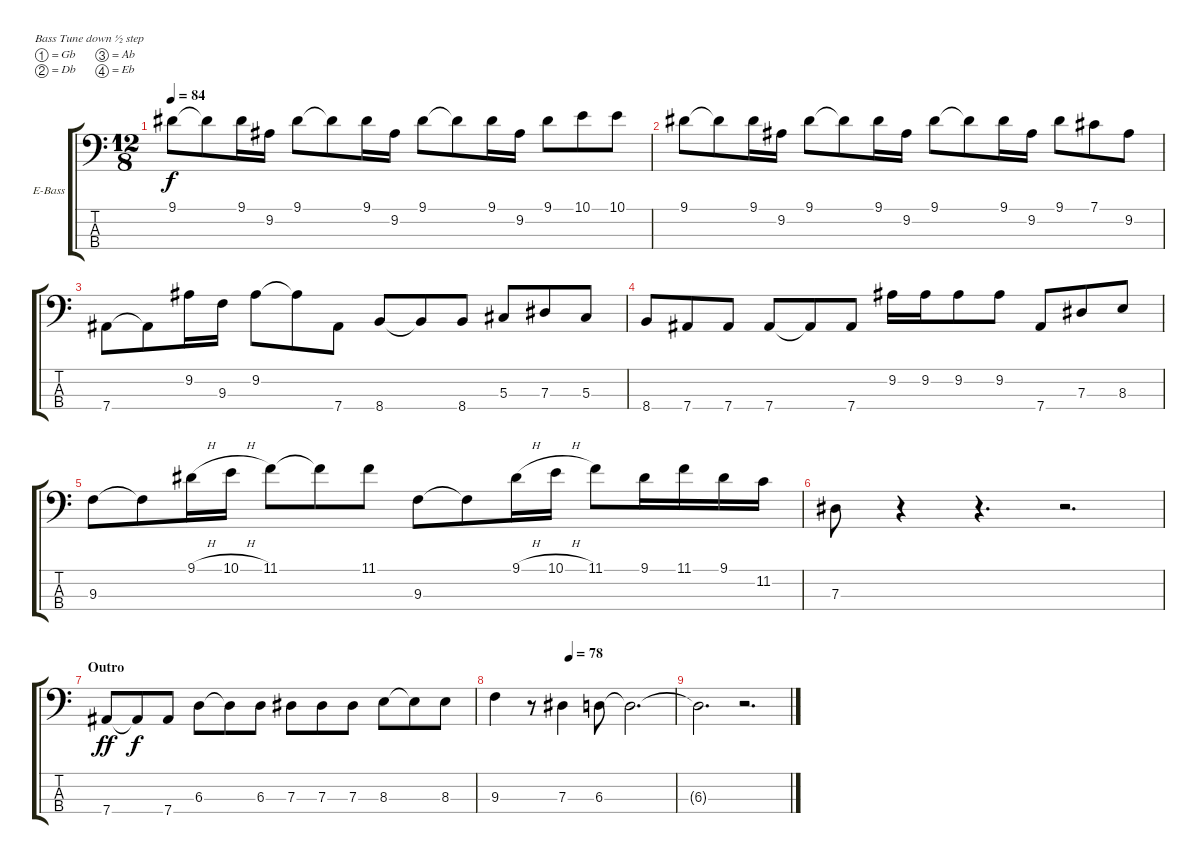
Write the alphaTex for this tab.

\bracketExtendMode groupsimilarinstruments
\firstSystemTrackNameOrientation horizontal
\otherSystemsTrackNameOrientation horizontal
\track ("Bass" "E-Bass") {instrument electricbassfinger}
\staff {score tabs}
\tuning (Gb2 Db2 Ab1 Eb1)
\ts (12 8)
\tempo 84
\clef f4
\ks c
9.1.8{dy f} 9.1{t}.8 9.1.16 9.2.16 9.1.8 9.1{t}.8 9.1.16 9.2.16 9.1.8 9.1{t}.8 9.1.16 9.2.16 9.1.8 10.1.8 10.1.8 |
9.1.8 9.1{t}.8 9.1.16 9.2.16 9.1.8 9.1{t}.8 9.1.16 9.2.16 9.1.8 9.1{t}.8 9.1.16 9.2.16 9.1.8 7.1.8 9.2.8 |
7.4.8 7.4{t}.8 9.2.16 9.3.16 9.2.8 9.2{t}.8 7.4.8 8.4.8 8.4{t}.8 8.4.8 5.3.8 7.3.8 5.3.8 |
8.4.8 7.4.8 7.4.8 7.4.8 7.4{t}.8 7.4.8 9.2.16 9.2.16 9.2.8 9.2.8 7.4.8 7.3.8 8.3.8 |
9.3.8 9.3{t}.8 9.1{h}.16 10.1{h}.16 11.1.8 11.1{t}.8 11.1.8 9.3.8 9.3{t}.8 9.1{h}.16 10.1{h}.16 11.1.8 9.1.16 11.1.16 9.1.16 11.2.16 |
7.3.8 r.4 r.4{d} r.2{d} |
\section ("" "Outro")
7.4.8{dy ff} 7.4{t}.8{dy f} 7.4.8 6.3.8 6.3{t}.8 6.3.8 7.3.8 7.3.8 7.3.8 8.3.8 8.3{t}.8 8.3.8 |
\tempo (78 0.416667)
9.3.4 r.8 7.3.4 6.3.8 6.3{t}.2{d} |
6.3{t}.2{d} r.2{d}
